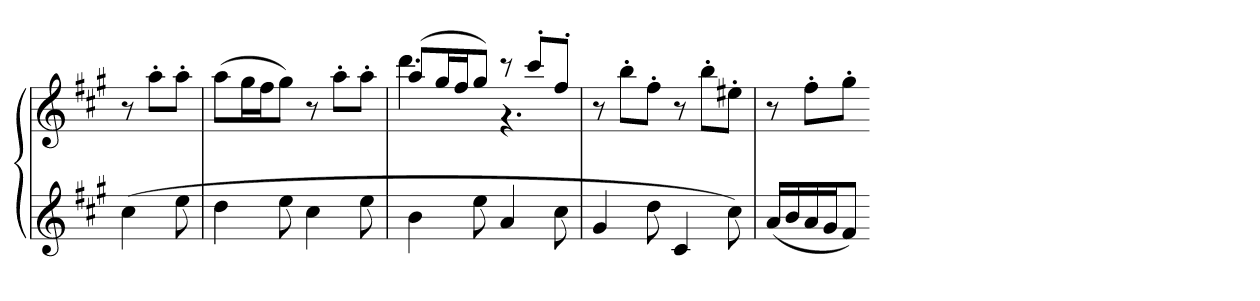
**kern	**kern
*part1	*part1
*staff2	*staff1
*clefG2	*clefG2
*k[f#c#g#]	*k[f#c#g#]
*A:	*A:
=	=
(4cc#	8r
.	8aa'L
8ee	8aa'J
=257	=257
4dd	(8aaL
.	16gg#L
.	16ff#J
8ee	8gg#J)
4cc#	8r
.	8aa'L
8ee	8aa'J
=258	=258
*	*^
4b	(8aaL	4.ddd
.	16gg#L	.
.	16ff#J	.
8ee	8gg#J)	.
4a	8r	4.r
.	8ccc#'L	.
8cc#	8ff#'J	.
*	*v	*v
=259	=259
4g#	8r
.	8bb'L
8dd	8ff#'J
4c#	8r
.	8bb'L
8cc#)	8ee#X'J
=260	=260
(16aLL	8r
16b	.
16a	8ff#'L
16g#J	.
8f#J)	8gg#'J
=-	=-
*-	*-
